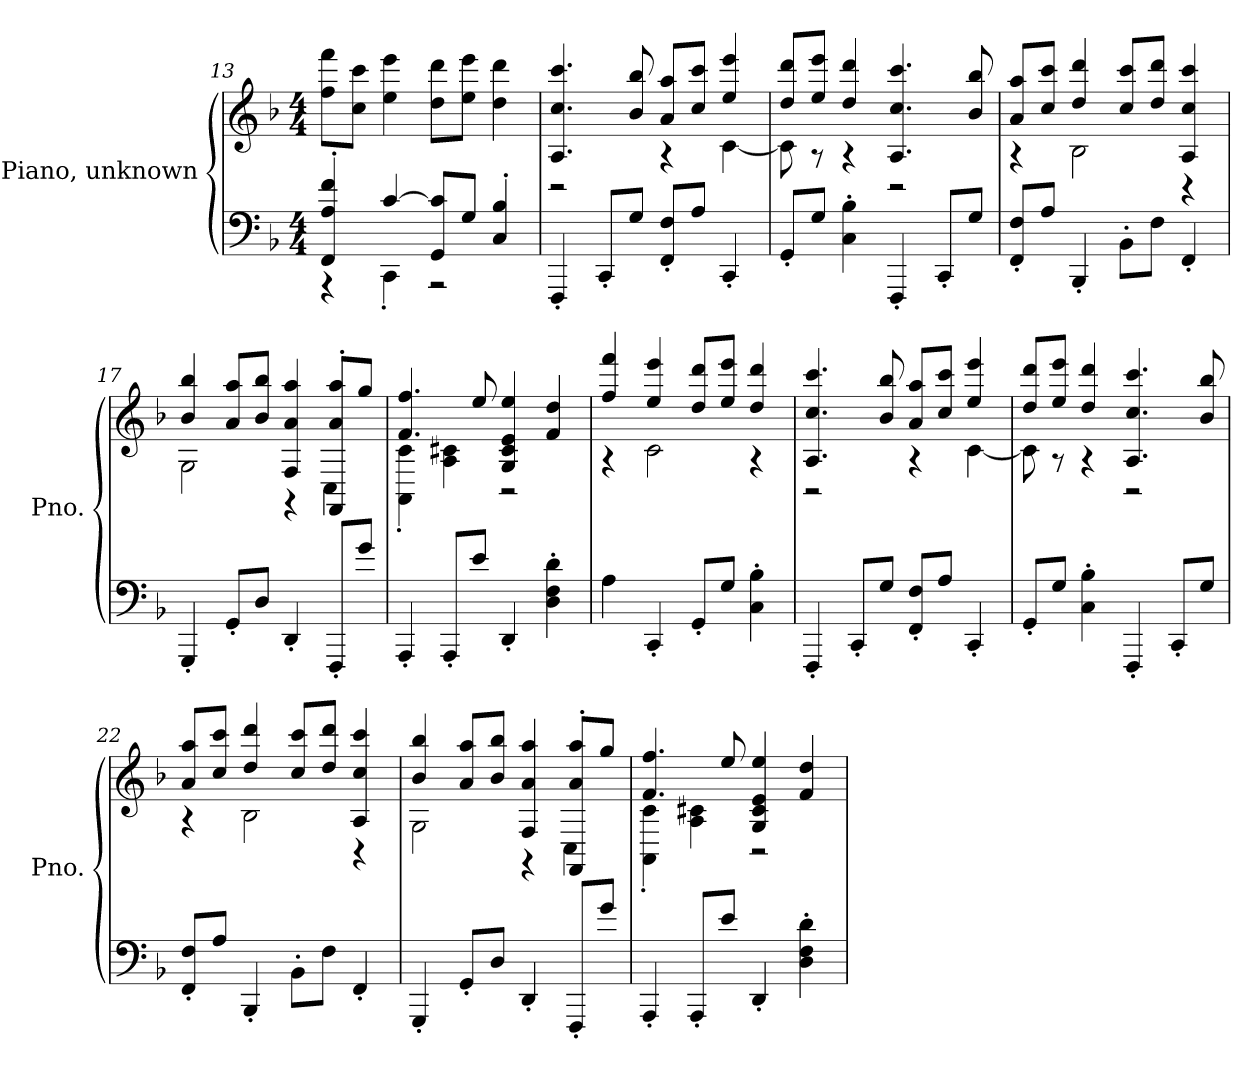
**kern	**kern
*part1	*part1
*staff2	*staff1
*I"Piano, unknown	*
*I'Pno.	*
*clefF4	*clefG2
*k[b-]	*k[b-]
*M4/4	*M4/4
=13	=13
*^	*
4FF/' 4A/' 4f/'	4r	8ff\ 8fff\L
.	.	8cc\ 8ccc\J
[4c/	4CC'\	4ee\ 4eee\
8GG/ 8c/]L	2r	8dd\ 8ddd\L
8G/J	.	8ee\ 8eee\J
4C/' 4B-/'	.	4dd\ 4ddd\
*v	*v	*
!!LO:LB:g=z
=14	=14
*	*^
4FFF'/	4.A/ 4.cc/ 4.ccc/	2r
8CC'/L	.	.
8G/J	8b-/ 8bb-/	.
8FF/' 8F/'L	8a/ 8aa/L	4r
8A/J	8cc/ 8ccc/J	.
4CC'/	4ee/ 4eee/	[4c\
=15	=15	=15
8GG'/L	8dd/ 8ddd/L	8c\]
8G/J	8ee/ 8eee/J	8r
4C\' 4B-\'	4dd/ 4ddd/	4r
4FFF'/	4.A/ 4.cc/ 4.ccc/	2r
8CC'/L	.	.
8G/J	8b-/ 8bb-/	.
=16	=16	=16
8FF/' 8F/'L	8a/ 8aa/L	4r
8A/J	8cc/ 8ccc/J	.
4BBB-'/	4dd/ 4ddd/	2B-\
8BB-'\L	8cc/ 8ccc/L	.
8F\J	8dd/ 8ddd/J	.
4FF'/	4A/ 4cc/ 4ccc/	4r
=17	=17	=17
4GGG'/	4b-/ 4bb-/	2G\
8GG'/L	8a/ 8aa/L	.
8D/J	8b-/ 8bb-/J	.
4DD'/	4F/ 4a/ 4aa/	4r
8FFF'/L	8FF/' 8a/' 8aa/'L	4C\
8g/J	8gg/J	.
=18	=18	=18
4AAA'/	4.f/ 4.ff/	4AA\' 4c\'
8AAA'/L	.	4A\ 4c#X\
8e/J	8ee/	.
4DD'/	4G/ 4c#/ 4e/ 4ee/	2r
4D\' 4F\' 4d\'	4f/ 4dd/	.
!!LO:LB:g=z	!!
=19	=19	=19
4A\	4ff/ 4fff/	4r
4CC'/	4ee/ 4eee/	2c\
8GG'/L	8dd/ 8ddd/L	.
8G/J	8ee/ 8eee/J	.
4C\' 4B-\'	4dd/ 4ddd/	4r
=20	=20	=20
4FFF'/	4.A/ 4.cc/ 4.ccc/	2r
8CC'/L	.	.
8G/J	8b-/ 8bb-/	.
8FF/' 8F/'L	8a/ 8aa/L	4r
8A/J	8cc/ 8ccc/J	.
4CC'/	4ee/ 4eee/	[4c\
=21	=21	=21
8GG'/L	8dd/ 8ddd/L	8c\]
8G/J	8ee/ 8eee/J	8r
4C\' 4B-\'	4dd/ 4ddd/	4r
4FFF'/	4.A/ 4.cc/ 4.ccc/	2r
8CC'/L	.	.
8G/J	8b-/ 8bb-/	.
=22	=22	=22
8FF/' 8F/'L	8a/ 8aa/L	4r
8A/J	8cc/ 8ccc/J	.
4BBB-'/	4dd/ 4ddd/	2B-\
8BB-'\L	8cc/ 8ccc/L	.
8F\J	8dd/ 8ddd/J	.
4FF'/	4A/ 4cc/ 4ccc/	4r
=23	=23	=23
4GGG'/	4b-/ 4bb-/	2G\
8GG'/L	8a/ 8aa/L	.
8D/J	8b-/ 8bb-/J	.
4DD'/	4F/ 4a/ 4aa/	4r
8FFF'/L	8FF/' 8a/' 8aa/'L	4C\
8g/J	8gg/J	.
!!LO:LB:g=z	!!
=24	=24	=24
4AAA'/	4.f/ 4.ff/	4AA\' 4c\'
8AAA'/L	.	4A\ 4c#X\
8e/J	8ee/	.
4DD'/	4G/ 4c#/ 4e/ 4ee/	2r
4D\' 4F\' 4d\'	4f/ 4dd/	.
*	*v	*v
=	=
*-	*-
